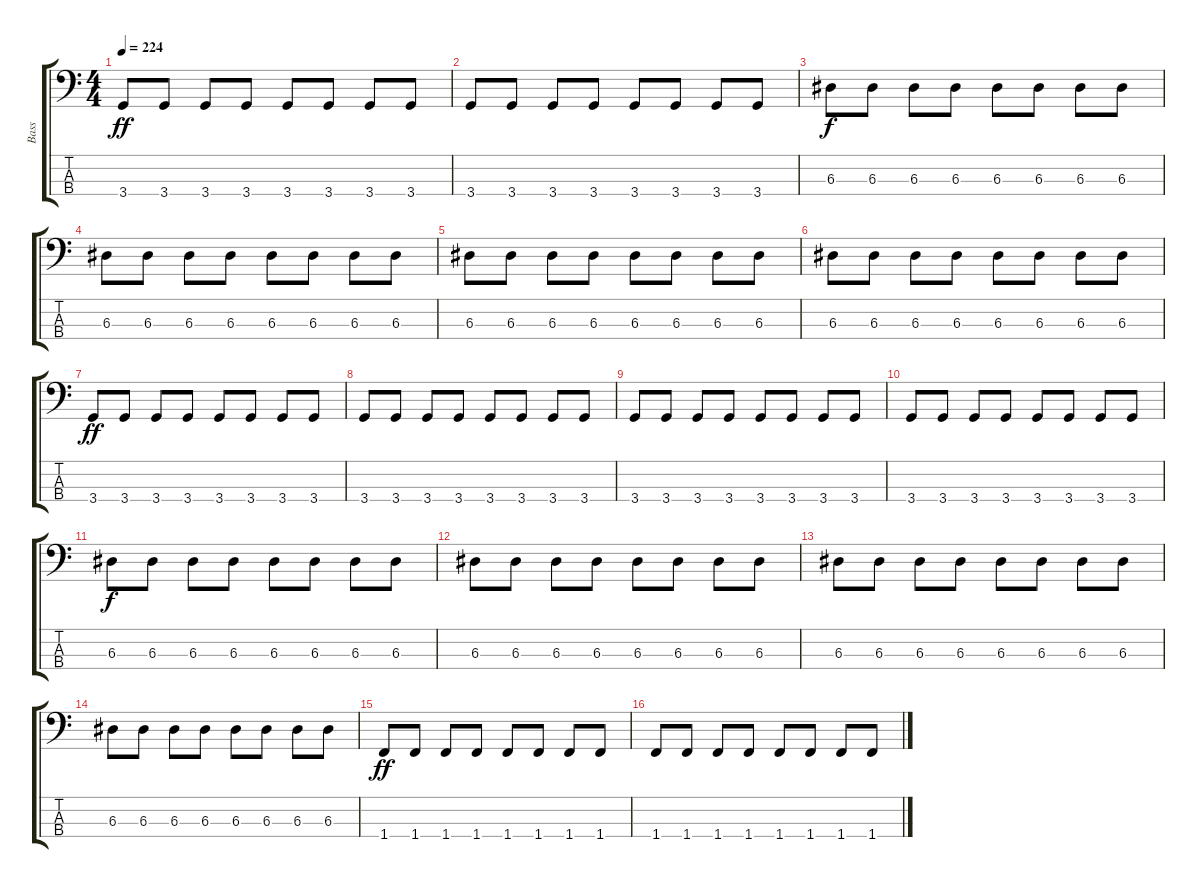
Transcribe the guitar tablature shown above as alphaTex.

\track ("Bass" "Bass") {instrument electricbasspick}
\staff {score tabs}
\tuning (G2 D2 A1 E1) {hide}
\ts (4 4)
\tempo 224
\clef f4
\ks c
3.4.8{dy ff} 3.4.8 3.4.8 3.4.8 3.4.8 3.4.8 3.4.8 3.4.8 |
3.4.8 3.4.8 3.4.8 3.4.8 3.4.8 3.4.8 3.4.8 3.4.8 |
6.3.8{dy f} 6.3.8 6.3.8 6.3.8 6.3.8 6.3.8 6.3.8 6.3.8 |
6.3.8 6.3.8 6.3.8 6.3.8 6.3.8 6.3.8 6.3.8 6.3.8 |
6.3.8 6.3.8 6.3.8 6.3.8 6.3.8 6.3.8 6.3.8 6.3.8 |
6.3.8 6.3.8 6.3.8 6.3.8 6.3.8 6.3.8 6.3.8 6.3.8 |
3.4.8{dy ff} 3.4.8 3.4.8 3.4.8 3.4.8 3.4.8 3.4.8 3.4.8 |
3.4.8 3.4.8 3.4.8 3.4.8 3.4.8 3.4.8 3.4.8 3.4.8 |
3.4.8 3.4.8 3.4.8 3.4.8 3.4.8 3.4.8 3.4.8 3.4.8 |
3.4.8 3.4.8 3.4.8 3.4.8 3.4.8 3.4.8 3.4.8 3.4.8 |
6.3.8{dy f} 6.3.8 6.3.8 6.3.8 6.3.8 6.3.8 6.3.8 6.3.8 |
6.3.8 6.3.8 6.3.8 6.3.8 6.3.8 6.3.8 6.3.8 6.3.8 |
6.3.8 6.3.8 6.3.8 6.3.8 6.3.8 6.3.8 6.3.8 6.3.8 |
6.3.8 6.3.8 6.3.8 6.3.8 6.3.8 6.3.8 6.3.8 6.3.8 |
1.4.8{dy ff} 1.4.8 1.4.8 1.4.8 1.4.8 1.4.8 1.4.8 1.4.8 |
1.4.8 1.4.8 1.4.8 1.4.8 1.4.8 1.4.8 1.4.8 1.4.8
